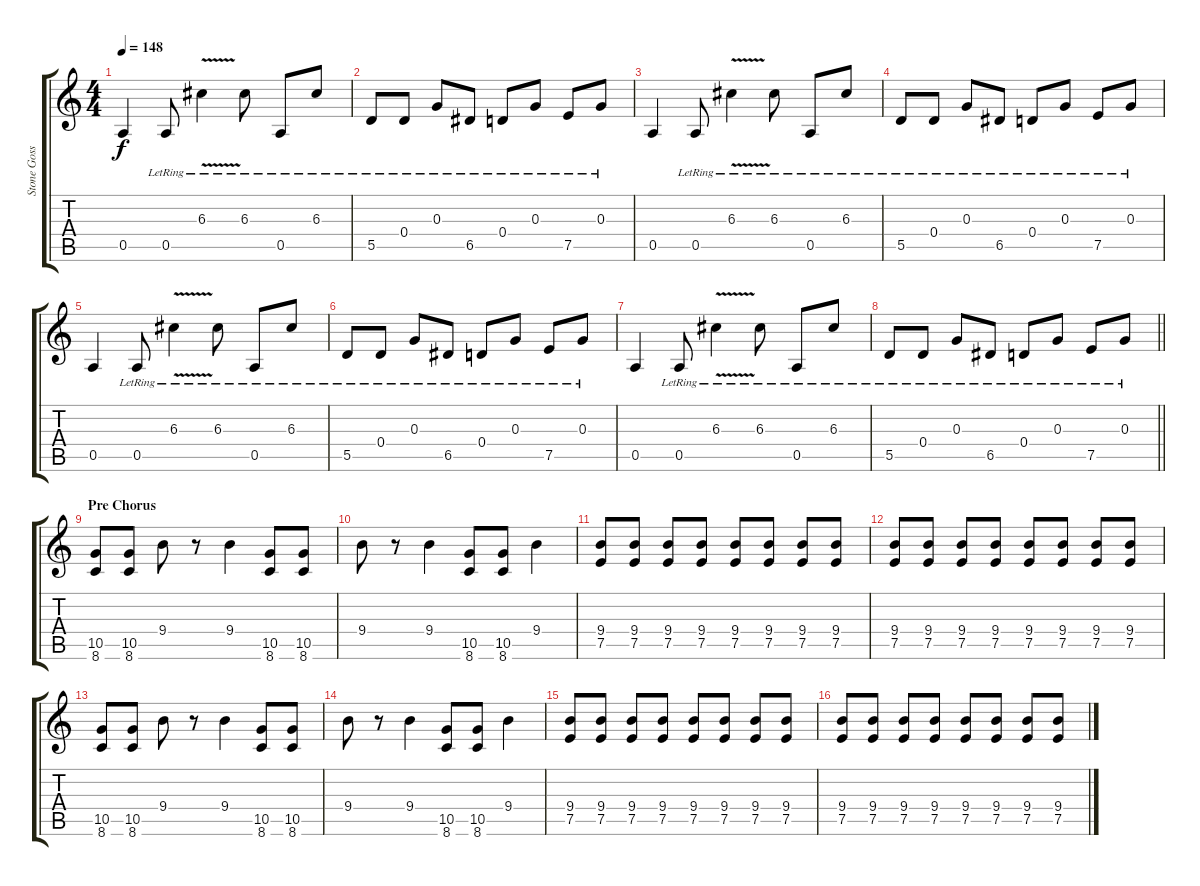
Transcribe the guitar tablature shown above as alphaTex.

\track ("Stone Gossard" "Stone Goss") {instrument overdrivenguitar}
\staff {score tabs}
\tuning (E4 B3 G3 D3 A2 E2) {hide}
\ts (4 4)
\tempo 148
\clef g2
\ks c
0.5.4{dy f instrument overdrivenguitar} 0.5{lr}.8 6.3{v lr}.4 6.3{lr}.8 0.5{lr}.8 6.3{lr}.8 |
5.5{lr}.8 0.4{lr}.8 0.3{lr}.8 6.5{lr}.8 0.4{lr}.8 0.3{lr}.8 7.5{lr}.8 0.3{lr}.8 |
0.5.4{instrument overdrivenguitar} 0.5{lr}.8 6.3{v lr}.4 6.3{lr}.8 0.5{lr}.8 6.3{lr}.8 |
5.5{lr}.8 0.4{lr}.8 0.3{lr}.8 6.5{lr}.8 0.4{lr}.8 0.3{lr}.8 7.5{lr}.8 0.3{lr}.8 |
0.5.4{instrument overdrivenguitar} 0.5{lr}.8 6.3{v lr}.4 6.3{lr}.8 0.5{lr}.8 6.3{lr}.8 |
5.5{lr}.8 0.4{lr}.8 0.3{lr}.8 6.5{lr}.8 0.4{lr}.8 0.3{lr}.8 7.5{lr}.8 0.3{lr}.8 |
0.5.4{instrument overdrivenguitar} 0.5{lr}.8 6.3{v lr}.4 6.3{lr}.8 0.5{lr}.8 6.3{lr}.8 |
\barLineRight lightlight
5.5{lr}.8 0.4{lr}.8 0.3{lr}.8 6.5{lr}.8 0.4{lr}.8 0.3{lr}.8 7.5{lr}.8 0.3{lr}.8 |
\section ("" "Pre Chorus")
(10.5 8.6).8{instrument distortionguitar} (10.5 8.6).8 9.4.8 r.8 9.4.4 (10.5 8.6).8 (10.5 8.6).8 |
9.4.8 r.8 9.4.4 (10.5 8.6).8 (10.5 8.6).8 9.4.4 |
(9.4 7.5).8 (9.4 7.5).8 (9.4 7.5).8 (9.4 7.5).8 (9.4 7.5).8 (9.4 7.5).8 (9.4 7.5).8 (9.4 7.5).8 |
(9.4 7.5).8 (9.4 7.5).8 (9.4 7.5).8 (9.4 7.5).8 (9.4 7.5).8 (9.4 7.5).8 (9.4 7.5).8 (9.4 7.5).8 |
(10.5 8.6).8{instrument distortionguitar} (10.5 8.6).8 9.4.8 r.8 9.4.4 (10.5 8.6).8 (10.5 8.6).8 |
9.4.8 r.8 9.4.4 (10.5 8.6).8 (10.5 8.6).8 9.4.4 |
(9.4 7.5).8 (9.4 7.5).8 (9.4 7.5).8 (9.4 7.5).8 (9.4 7.5).8 (9.4 7.5).8 (9.4 7.5).8 (9.4 7.5).8 |
(9.4 7.5).8 (9.4 7.5).8 (9.4 7.5).8 (9.4 7.5).8 (9.4 7.5).8 (9.4 7.5).8 (9.4 7.5).8 (9.4 7.5).8
